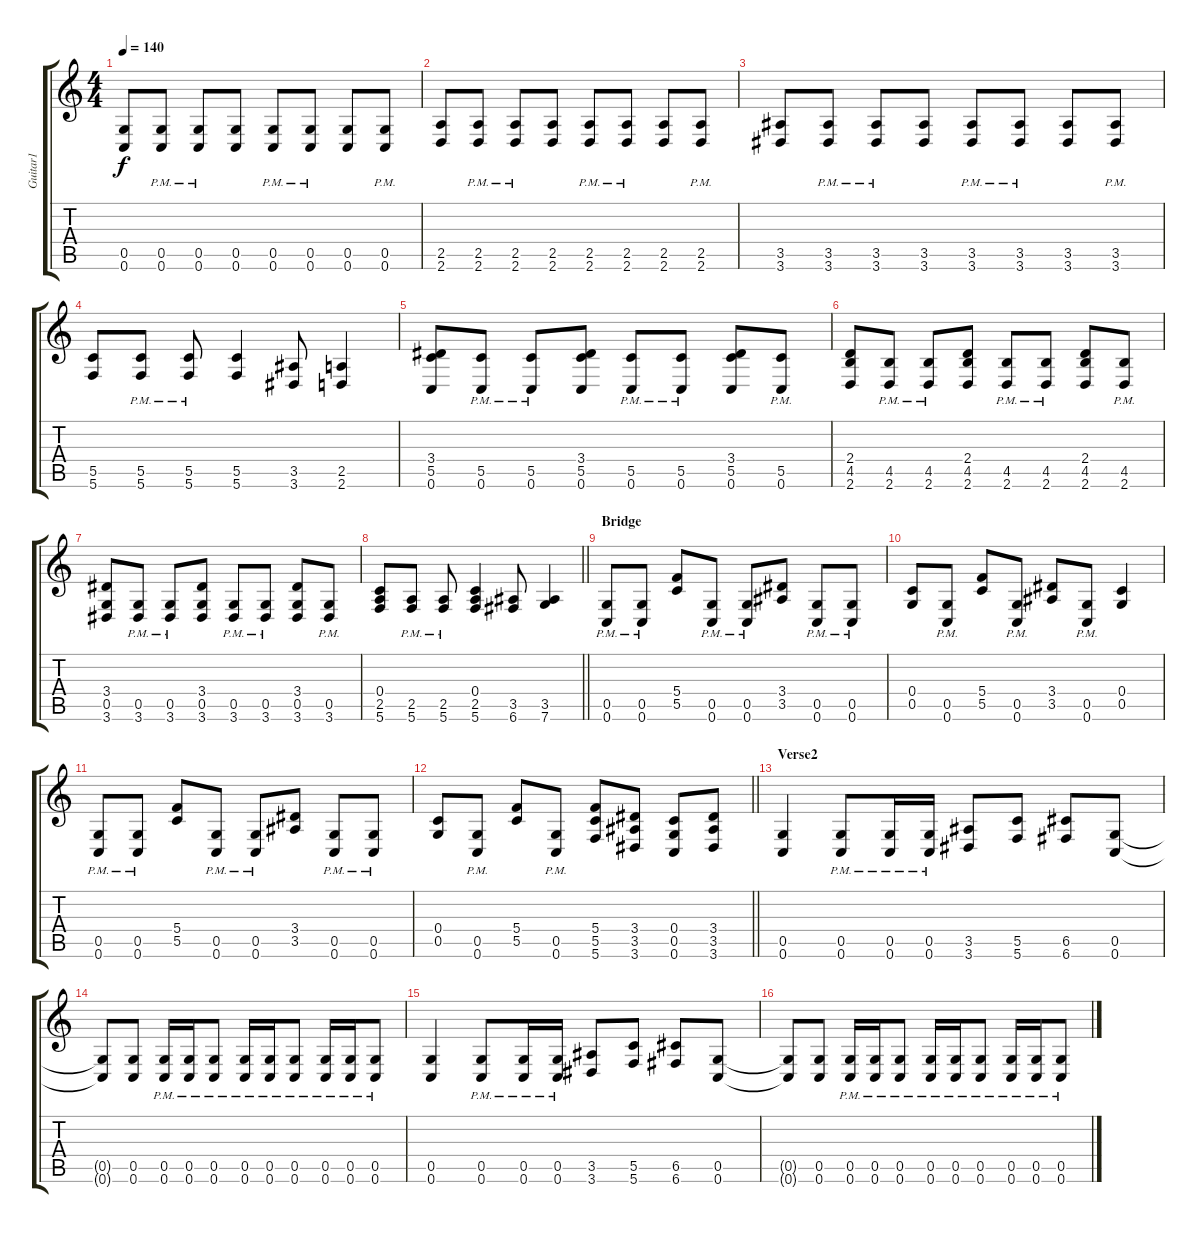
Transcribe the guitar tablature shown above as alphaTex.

\track ("Guitar1" "Guitar1") {instrument distortionguitar}
\staff {score tabs}
\tuning (C4 A3 F3 C3 G2 C2) {hide}
\ts (4 4)
\tempo 140
\clef g2
\ks c
(0.5 0.6).8{dy f} (0.5{pm} 0.6{pm}).8 (0.5{pm} 0.6{pm}).8 (0.5 0.6).8 (0.5{pm} 0.6{pm}).8 (0.5{pm} 0.6{pm}).8 (0.5 0.6).8 (0.5{pm} 0.6{pm}).8 |
(2.5 2.6).8 (2.5{pm} 2.6{pm}).8 (2.5{pm} 2.6{pm}).8 (2.5 2.6).8 (2.5{pm} 2.6{pm}).8 (2.5{pm} 2.6{pm}).8 (2.5 2.6).8 (2.5{pm} 2.6{pm}).8 |
(3.5 3.6).8 (3.5{pm} 3.6{pm}).8 (3.5{pm} 3.6{pm}).8 (3.5 3.6).8 (3.5{pm} 3.6{pm}).8 (3.5{pm} 3.6{pm}).8 (3.5 3.6).8 (3.5{pm} 3.6{pm}).8 |
(5.5 5.6).8 (5.5{pm} 5.6{pm}).8 (5.5{pm} 5.6{pm}).8 (5.5 5.6).4 (3.5 3.6).8 (2.5 2.6).4 |
(3.4 5.5 0.6).8 (5.5{pm} 0.6{pm}).8 (5.5{pm} 0.6{pm}).8 (3.4 5.5 0.6).8 (5.5{pm} 0.6{pm}).8 (5.5{pm} 0.6{pm}).8 (3.4 5.5 0.6).8 (5.5{pm} 0.6{pm}).8 |
(2.4 4.5 2.6).8 (4.5{pm} 2.6{pm}).8 (4.5{pm} 2.6{pm}).8 (2.4 4.5 2.6).8 (4.5{pm} 2.6{pm}).8 (4.5{pm} 2.6{pm}).8 (2.4 4.5 2.6).8 (4.5{pm} 2.6{pm}).8 |
(3.4 0.5 3.6).8 (0.5{pm} 3.6{pm}).8 (0.5{pm} 3.6{pm}).8 (3.4 0.5 3.6).8 (0.5{pm} 3.6{pm}).8 (0.5{pm} 3.6{pm}).8 (3.4 0.5 3.6).8 (0.5{pm} 3.6{pm}).8 |
\barLineRight lightlight
(0.4 2.5 5.6).8 (2.5{pm} 5.6{pm}).8 (2.5{pm} 5.6{pm}).8 (0.4 2.5 5.6).4 (3.5 6.6).8 (3.5 7.6).4 |
\section ("" "Bridge")
(0.5{pm} 0.6{pm}).8 (0.5{pm} 0.6{pm}).8 (5.4 5.5).8 (0.5{pm} 0.6{pm}).8 (0.5{pm} 0.6{pm}).8 (3.4 3.5).8 (0.5{pm} 0.6{pm}).8 (0.5{pm} 0.6{pm}).8 |
(0.4 0.5).8 (0.5{pm} 0.6{pm}).8 (5.4 5.5).8 (0.5{pm} 0.6{pm}).8 (3.4 3.5).8 (0.5{pm} 0.6{pm}).8 (0.4 0.5).4 |
(0.5{pm} 0.6{pm}).8 (0.5{pm} 0.6{pm}).8 (5.4 5.5).8 (0.5{pm} 0.6{pm}).8 (0.5{pm} 0.6{pm}).8 (3.4 3.5).8 (0.5{pm} 0.6{pm}).8 (0.5{pm} 0.6{pm}).8 |
\barLineRight lightlight
(0.4 0.5).8 (0.5{pm} 0.6{pm}).8 (5.4 5.5).8 (0.5{pm} 0.6{pm}).8 (5.4 5.5 5.6).8 (3.4 3.5 3.6).8 (0.4 0.5 0.6).8 (3.4 3.5 3.6).8 |
\section ("" "Verse2")
(0.5 0.6).4 (0.5{pm} 0.6{pm}).8 (0.5{pm} 0.6{pm}).16 (0.5{pm} 0.6{pm}).16 (3.5 3.6).8 (5.5 5.6).8 (6.5 6.6).8 (0.5 0.6).8 |
(0.5{t} 0.6{t}).8 (0.5 0.6).8 (0.5{pm} 0.6{pm}).16 (0.5{pm} 0.6{pm}).16 (0.5{pm} 0.6{pm}).8 (0.5{pm} 0.6{pm}).16 (0.5{pm} 0.6{pm}).16 (0.5{pm} 0.6{pm}).8 (0.5{pm} 0.6{pm}).16 (0.5{pm} 0.6{pm}).16 (0.5{pm} 0.6{pm}).8 |
(0.5 0.6).4 (0.5{pm} 0.6{pm}).8 (0.5{pm} 0.6{pm}).16 (0.5{pm} 0.6{pm}).16 (3.5 3.6).8 (5.5 5.6).8 (6.5 6.6).8 (0.5 0.6).8 |
(0.5{t} 0.6{t}).8 (0.5 0.6).8 (0.5{pm} 0.6{pm}).16 (0.5{pm} 0.6{pm}).16 (0.5{pm} 0.6{pm}).8 (0.5{pm} 0.6{pm}).16 (0.5{pm} 0.6{pm}).16 (0.5{pm} 0.6{pm}).8 (0.5{pm} 0.6{pm}).16 (0.5{pm} 0.6{pm}).16 (0.5{pm} 0.6{pm}).8
